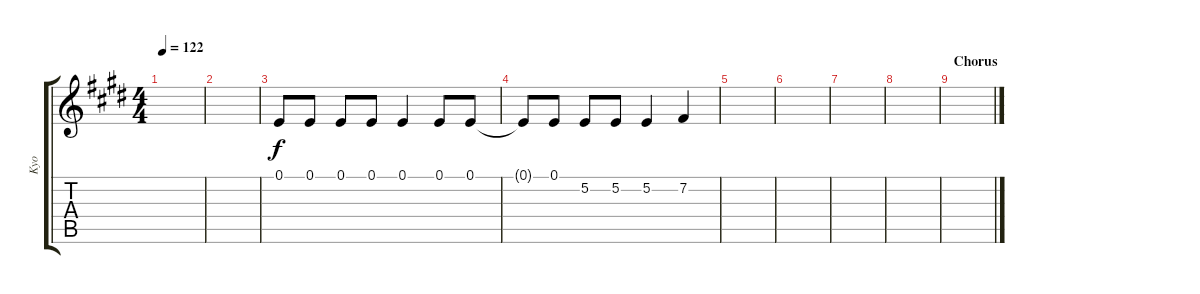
\track ("Kyo" "Kyo") {instrument acousticgrandpiano}
\staff {score tabs}
\tuning (E4 B3 G3 D3 A2 E2) {hide}
\ts (4 4)
\tempo 122
\clef g2
\ks c#minor
|
|
0.1.8 0.1.8 0.1.8 0.1.8 0.1.4 0.1.8 0.1.8 |
0.1{t}.8 0.1.8 5.2.8 5.2.8 5.2.4 7.2.4 |
|
|
|
|
\section ("" "Chorus")
